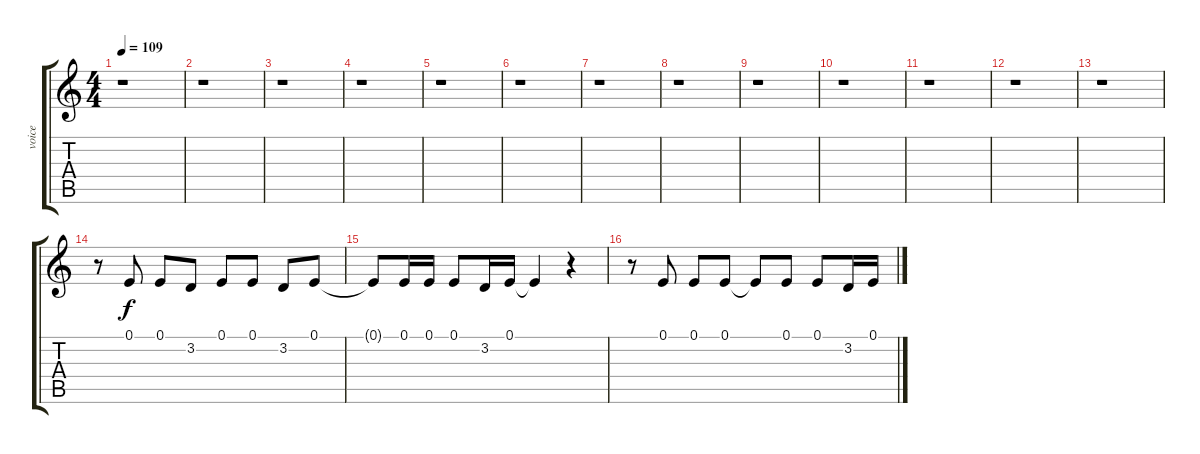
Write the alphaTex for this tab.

\track ("voice" "voice") {instrument harmonica}
\staff {score tabs}
\tuning (E4 B3 G3 D3 A2 E2) {hide}
\ts (4 4)
\tempo 109
\clef g2
\ks c
r.1{dy f} |
r.1 |
r.1 |
r.1 |
r.1 |
r.1 |
r.1 |
r.1 |
r.1 |
r.1 |
r.1 |
r.1 |
r.1 |
r.8 0.1.8 0.1.8 3.2.8 0.1.8 0.1.8 3.2.8 0.1.8 |
0.1{t}.8 0.1.16 0.1.16 0.1.8 3.2.16 0.1.16 0.1{t}.4 r.4 |
r.8 0.1.8 0.1.8 0.1.8 0.1{t}.8 0.1.8 0.1.8 3.2.16 0.1.16
